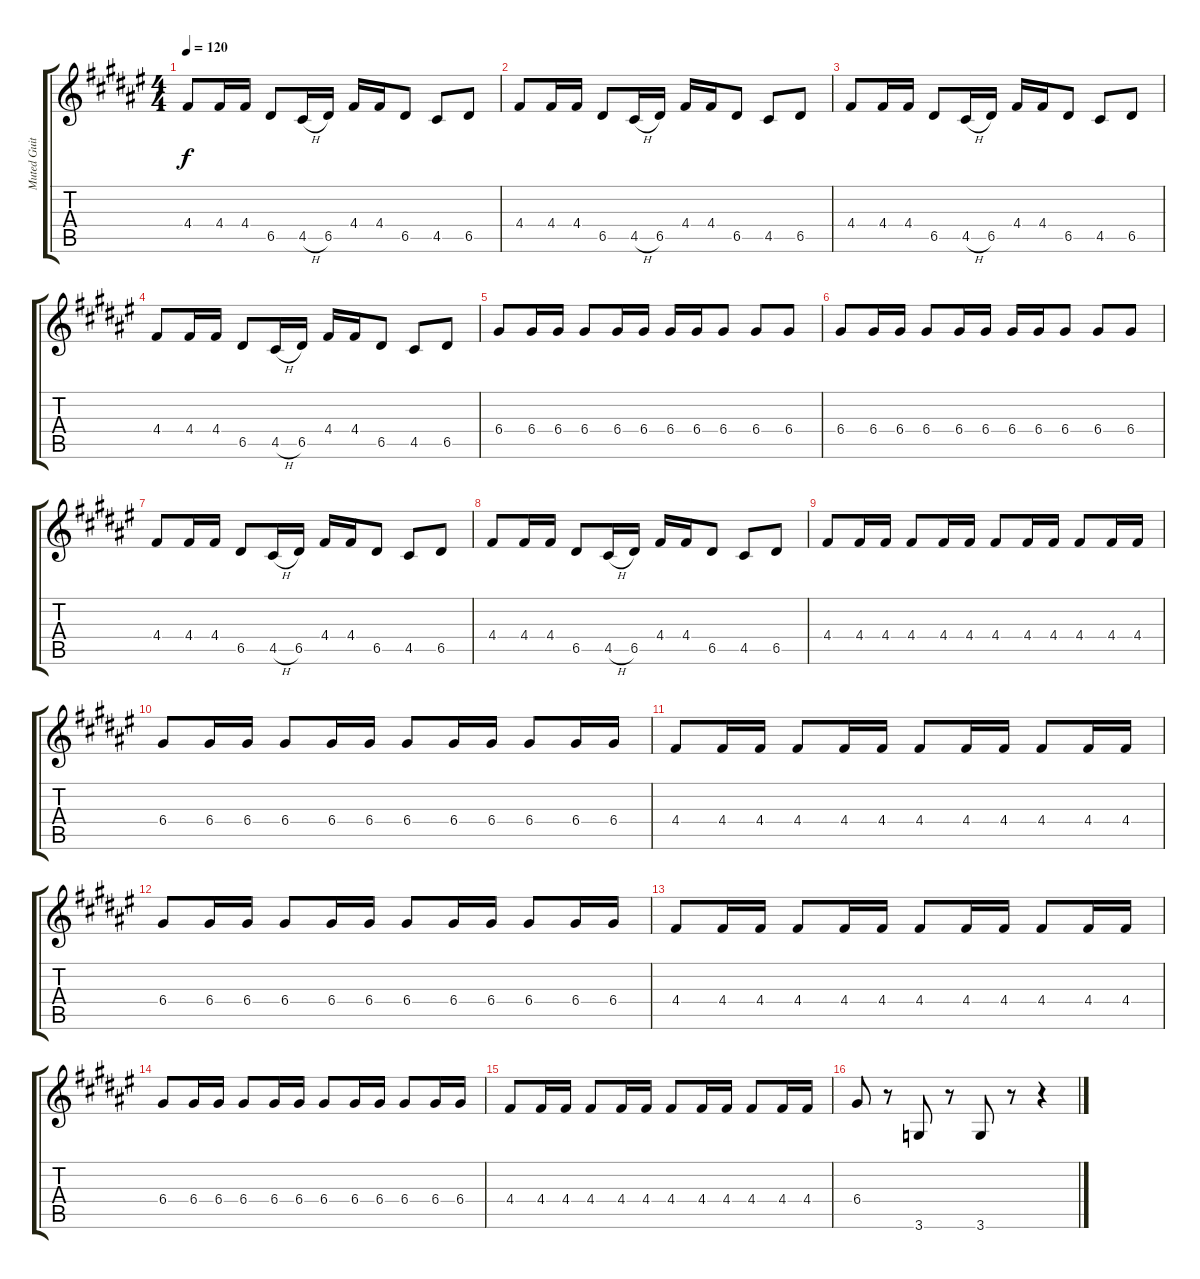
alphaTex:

\track ("Muted Guitar" "Muted Guit") {instrument electricguitarmuted}
\staff {score tabs}
\tuning (E4 B3 G3 D3 A2 E2) {hide}
\ts (4 4)
\tempo 120
\clef g2
\ks f#
4.4.8{dy f} 4.4.16 4.4.16 6.5.8 4.5{h}.16 6.5.16 4.4.16 4.4.16 6.5.8 4.5.8 6.5.8 |
4.4.8 4.4.16 4.4.16 6.5.8 4.5{h}.16 6.5.16 4.4.16 4.4.16 6.5.8 4.5.8 6.5.8 |
4.4.8 4.4.16 4.4.16 6.5.8 4.5{h}.16 6.5.16 4.4.16 4.4.16 6.5.8 4.5.8 6.5.8 |
4.4.8 4.4.16 4.4.16 6.5.8 4.5{h}.16 6.5.16 4.4.16 4.4.16 6.5.8 4.5.8 6.5.8 |
6.4.8 6.4.16 6.4.16 6.4.8 6.4.16 6.4.16 6.4.16 6.4.16 6.4.8 6.4.8 6.4.8 |
6.4.8 6.4.16 6.4.16 6.4.8 6.4.16 6.4.16 6.4.16 6.4.16 6.4.8 6.4.8 6.4.8 |
4.4.8 4.4.16 4.4.16 6.5.8 4.5{h}.16 6.5.16 4.4.16 4.4.16 6.5.8 4.5.8 6.5.8 |
4.4.8 4.4.16 4.4.16 6.5.8 4.5{h}.16 6.5.16 4.4.16 4.4.16 6.5.8 4.5.8 6.5.8 |
4.4.8 4.4.16 4.4.16 4.4.8 4.4.16 4.4.16 4.4.8 4.4.16 4.4.16 4.4.8 4.4.16 4.4.16 |
6.4.8 6.4.16 6.4.16 6.4.8 6.4.16 6.4.16 6.4.8 6.4.16 6.4.16 6.4.8 6.4.16 6.4.16 |
4.4.8 4.4.16 4.4.16 4.4.8 4.4.16 4.4.16 4.4.8 4.4.16 4.4.16 4.4.8 4.4.16 4.4.16 |
6.4.8 6.4.16 6.4.16 6.4.8 6.4.16 6.4.16 6.4.8 6.4.16 6.4.16 6.4.8 6.4.16 6.4.16 |
4.4.8 4.4.16 4.4.16 4.4.8 4.4.16 4.4.16 4.4.8 4.4.16 4.4.16 4.4.8 4.4.16 4.4.16 |
6.4.8 6.4.16 6.4.16 6.4.8 6.4.16 6.4.16 6.4.8 6.4.16 6.4.16 6.4.8 6.4.16 6.4.16 |
4.4.8 4.4.16 4.4.16 4.4.8 4.4.16 4.4.16 4.4.8 4.4.16 4.4.16 4.4.8 4.4.16 4.4.16 |
6.4.8 r.8 3.6.8 r.8 3.6.8 r.8 r.4
